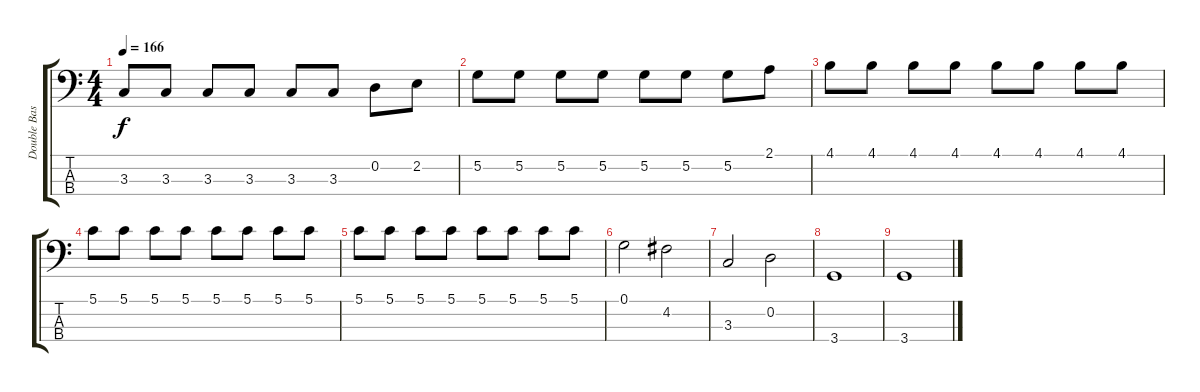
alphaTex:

\track ("Double Bass" "Double Bas") {instrument acousticbass}
\staff {score tabs}
\tuning (G2 D2 A1 E1) {hide}
\ts (4 4)
\tempo 166
\clef f4
\ks c
3.3.8{dy f} 3.3.8 3.3.8 3.3.8 3.3.8 3.3.8 0.2.8 2.2.8 |
5.2.8 5.2.8 5.2.8 5.2.8 5.2.8 5.2.8 5.2.8 2.1.8 |
4.1.8 4.1.8 4.1.8 4.1.8 4.1.8 4.1.8 4.1.8 4.1.8 |
5.1.8 5.1.8 5.1.8 5.1.8 5.1.8 5.1.8 5.1.8 5.1.8 |
5.1.8 5.1.8 5.1.8 5.1.8 5.1.8 5.1.8 5.1.8 5.1.8 |
0.1.2 4.2.2 |
3.3.2 0.2.2 |
3.4.1 |
3.4.1
